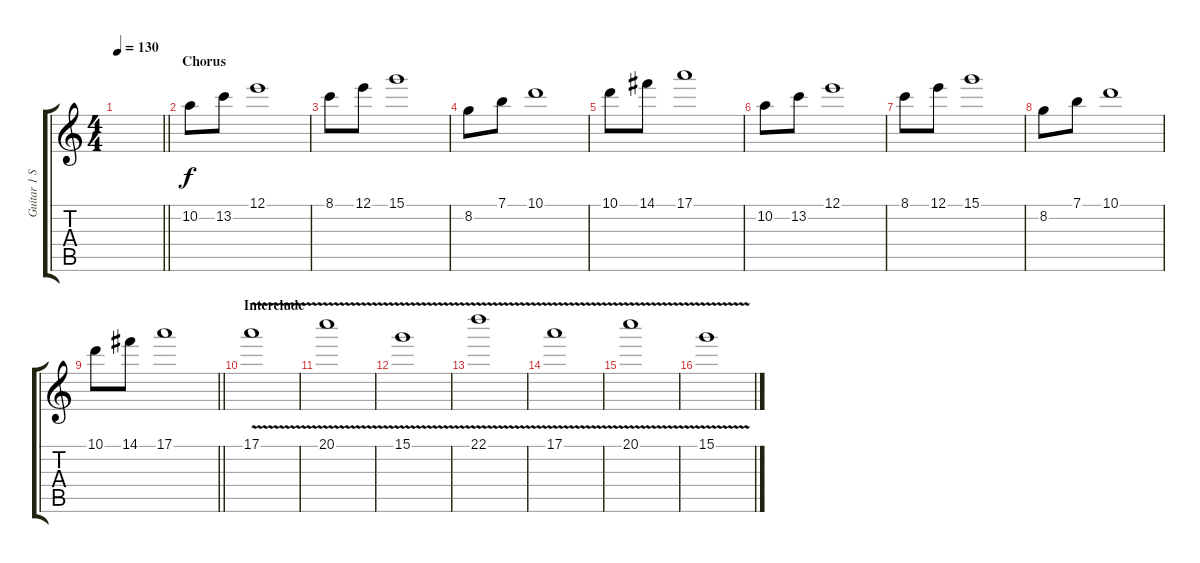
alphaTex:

\track ("Guitar 1 Solo's" "Guitar 1 S") {instrument overdrivenguitar}
\staff {score tabs}
\tuning (E4 B3 G3 D3 A2 E2) {hide}
\ts (4 4)
\tempo 130
\clef g2
\barLineRight lightlight
\ks c
|
\section ("" "Chorus")
10.2.8 13.2.8 12.1.1 |
8.1.8 12.1.8 15.1.1 |
8.2.8 7.1.8 10.1.1 |
10.1.8 14.1.8 17.1.1 |
10.2.8 13.2.8 12.1.1 |
8.1.8 12.1.8 15.1.1 |
8.2.8 7.1.8 10.1.1 |
\barLineRight lightlight
10.1.8 14.1.8 17.1.1 |
\section ("" "Interclude")
17.1{v}.1 |
20.1{v}.1 |
15.1{v}.1 |
22.1{v}.1 |
17.1{v}.1 |
20.1{v}.1 |
15.1{v}.1
